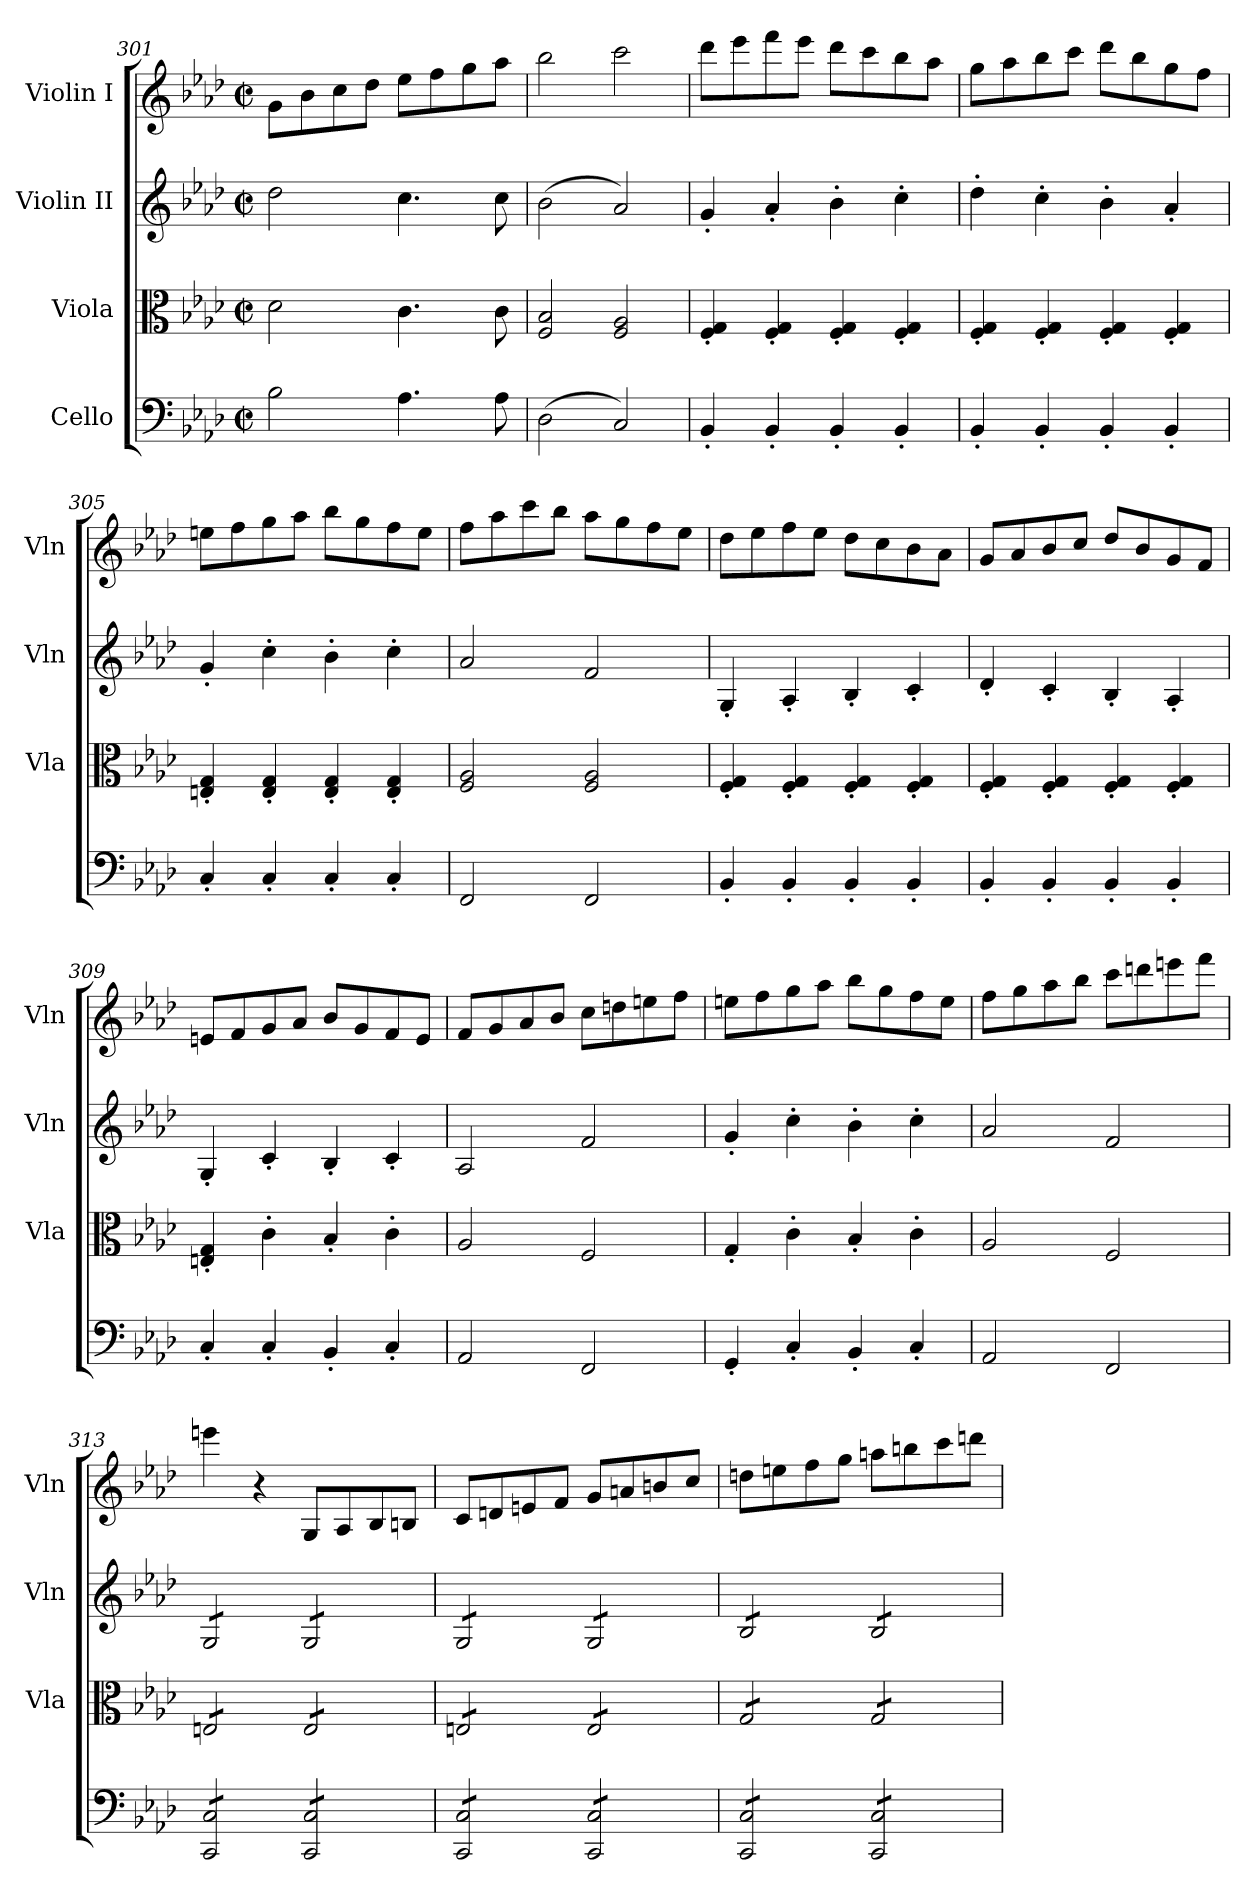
**kern	**kern	**kern	**kern
*part4	*part3	*part2	*part1
*staff4	*staff3	*staff2	*staff1
*I"Cello	*I"Viola	*I"Violin II	*I"Violin I
*	*I'Vla	*I'Vln	*I'Vln
*clefF4	*clefC3	*clefG2	*clefG2
*k[b-e-a-d-]	*k[b-e-a-d-]	*k[b-e-a-d-]	*k[b-e-a-d-]
*M2/2	*M2/2	*M2/2	*M2/2
*met(c|)	*met(c|)	*met(c|)	*met(c|)
=301	=301	=301	=301
2B-\	2d-\	2dd-\	8g\L
.	.	.	8b-\
.	.	.	8cc\
.	.	.	8dd-\J
4.A-\	4.c\	4.cc\	8ee-\L
.	.	.	8ff\
.	.	.	8gg\
8A-\	8c\	8cc\	8aa-\J
=302	=302	=302	=302
(>2D-\	2F/ 2B-/	(>2b-\	2bb-\
2C/)	2F/ 2A-/	2a-/)	2ccc\
=303	=303	=303	=303
4BB-'/	4F/' 4G/'	4g'/	8ddd-\L
.	.	.	8eee-\
4BB-'/	4F/' 4G/'	4a-'/	8fff\
.	.	.	8eee-\J
4BB-'/	4F/' 4G/'	4b-'\	8ddd-\L
.	.	.	8ccc\
4BB-'/	4F/' 4G/'	4cc'\	8bb-\
.	.	.	8aa-\J
=304	=304	=304	=304
4BB-'/	4F/' 4G/'	4dd-'\	8gg\L
.	.	.	8aa-\
4BB-'/	4F/' 4G/'	4cc'\	8bb-\
.	.	.	8ccc\J
4BB-'/	4F/' 4G/'	4b-'\	8ddd-\L
.	.	.	8bb-\
4BB-'/	4F/' 4G/'	4a-'/	8gg\
.	.	.	8ff\J
!!LO:LB:g=z
=305	=305	=305	=305
4C'/	4En/' 4G/'	4g'/	8een\L
.	.	.	8ff\
4C'/	4E/' 4G/'	4cc'\	8gg\
.	.	.	8aa-\J
4C'/	4E/' 4G/'	4b-'\	8bb-\L
.	.	.	8gg\
4C'/	4E/' 4G/'	4cc'\	8ff\
.	.	.	8ee\J
=306	=306	=306	=306
2FF/	2F/ 2A-/	2a-/	8ff\L
.	.	.	8aa-\
.	.	.	8ccc\
.	.	.	8bb-\J
2FF/	2F/ 2A-/	2f/	8aa-\L
.	.	.	8gg\
.	.	.	8ff\
.	.	.	8ee-\J
=307	=307	=307	=307
4BB-'/	4F/' 4G/'	4G'/	8dd-\L
.	.	.	8ee-\
4BB-'/	4F/' 4G/'	4A-'/	8ff\
.	.	.	8ee-\J
4BB-'/	4F/' 4G/'	4B-'/	8dd-\L
.	.	.	8cc\
4BB-'/	4F/' 4G/'	4c'/	8b-\
.	.	.	8a-\J
=308	=308	=308	=308
4BB-'/	4F/' 4G/'	4d-'/	8g/L
.	.	.	8a-/
4BB-'/	4F/' 4G/'	4c'/	8b-/
.	.	.	8cc/J
4BB-'/	4F/' 4G/'	4B-'/	8dd-/L
.	.	.	8b-/
4BB-'/	4F/' 4G/'	4A-'/	8g/
.	.	.	8f/J
=309	=309	=309	=309
4C'/	4En/' 4G/'	4G'/	8en/L
.	.	.	8f/
4C'/	4c'\	4c'/	8g/
.	.	.	8a-/J
4BB-'/	4B-'/	4B-'/	8b-/L
.	.	.	8g/
4C'/	4c'\	4c'/	8f/
.	.	.	8e/J
=310	=310	=310	=310
2AA-/	2A-/	2A-/	8f/L
.	.	.	8g/
.	.	.	8a-/
.	.	.	8b-/J
2FF/	2F/	2f/	8cc\L
.	.	.	8ddn\
.	.	.	8een\
.	.	.	8ff\J
=311	=311	=311	=311
4GG'/	4G'/	4g'/	8een\L
.	.	.	8ff\
4C'/	4c'\	4cc'\	8gg\
.	.	.	8aa-\J
4BB-'/	4B-'/	4b-'\	8bb-\L
.	.	.	8gg\
4C'/	4c'\	4cc'\	8ff\
.	.	.	8ee\J
=312	=312	=312	=312
2AA-/	2A-/	2a-/	8ff\L
.	.	.	8gg\
.	.	.	8aa-\
.	.	.	8bb-\J
2FF/	2F/	2f/	8ccc\L
.	.	.	8dddn\
.	.	.	8eeen\
.	.	.	8fff\J
=313	=313	=313	=313
*tremolo	*	*	*
*	*tremolo	*	*
*	*	*tremolo	*
8CC/ 8C/L	8En/L	8G/L	4eeen\
8CC/ 8C/	8En/	8G/	.
8CC/ 8C/	8En/	8G/	4r
8CC/ 8C/J	8En/J	8G/J	.
8CC/ 8C/L	8E/L	8G/L	8G/L
8CC/ 8C/	8E/	8G/	8A-/
8CC/ 8C/	8E/	8G/	8B-/
8CC/ 8C/J	8E/J	8G/J	8Bn/J
!!LO:LB:g=z
=314	=314	=314	=314
8CC/ 8C/L	8En/L	8G/L	8c/L
8CC/ 8C/	8En/	8G/	8dn/
8CC/ 8C/	8En/	8G/	8en/
8CC/ 8C/J	8En/J	8G/J	8f/J
8CC/ 8C/L	8E/L	8G/L	8g/L
8CC/ 8C/	8E/	8G/	8an/
8CC/ 8C/	8E/	8G/	8bn/
8CC/ 8C/J	8E/J	8G/J	8cc/J
=315	=315	=315	=315
8CC/ 8C/L	8G/L	8B-/L	8ddn\L
8CC/ 8C/	8G/	8B-/	8een\
8CC/ 8C/	8G/	8B-/	8ff\
8CC/ 8C/J	8G/J	8B-/J	8gg\J
8CC/ 8C/L	8G/L	8B-/L	8aan\L
8CC/ 8C/	8G/	8B-/	8bbn\
8CC/ 8C/	8G/	8B-/	8ccc\
8CC/ 8C/J	8G/J	8B-/J	8dddn\J
*	*	*Xtremolo	*
*	*Xtremolo	*	*
*Xtremolo	*	*	*
=	=	=	=
*-	*-	*-	*-
